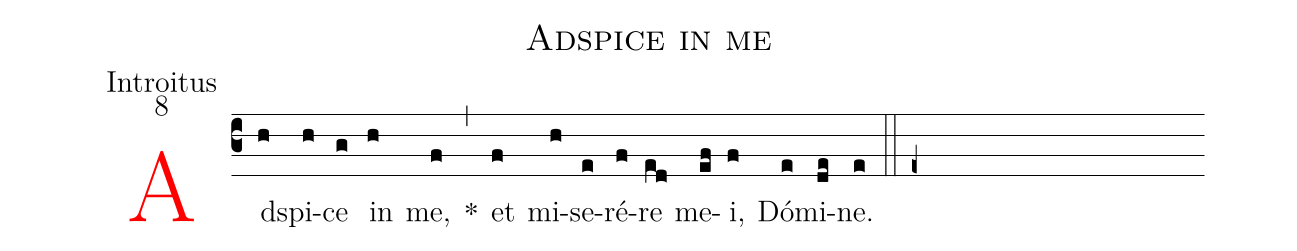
name:Adspice in me;
office-part:Introitus;
mode:8;
%%
(c3) <v>\textcolor{red}{A}</v> d(h)spi(h)ce(g) in(h) me,(f) *(,) et(f) mi(h)se(e)ré(f)re(ed) me(ef)i,(f) Dó(e)mi(de)ne.(e) (::e+)
